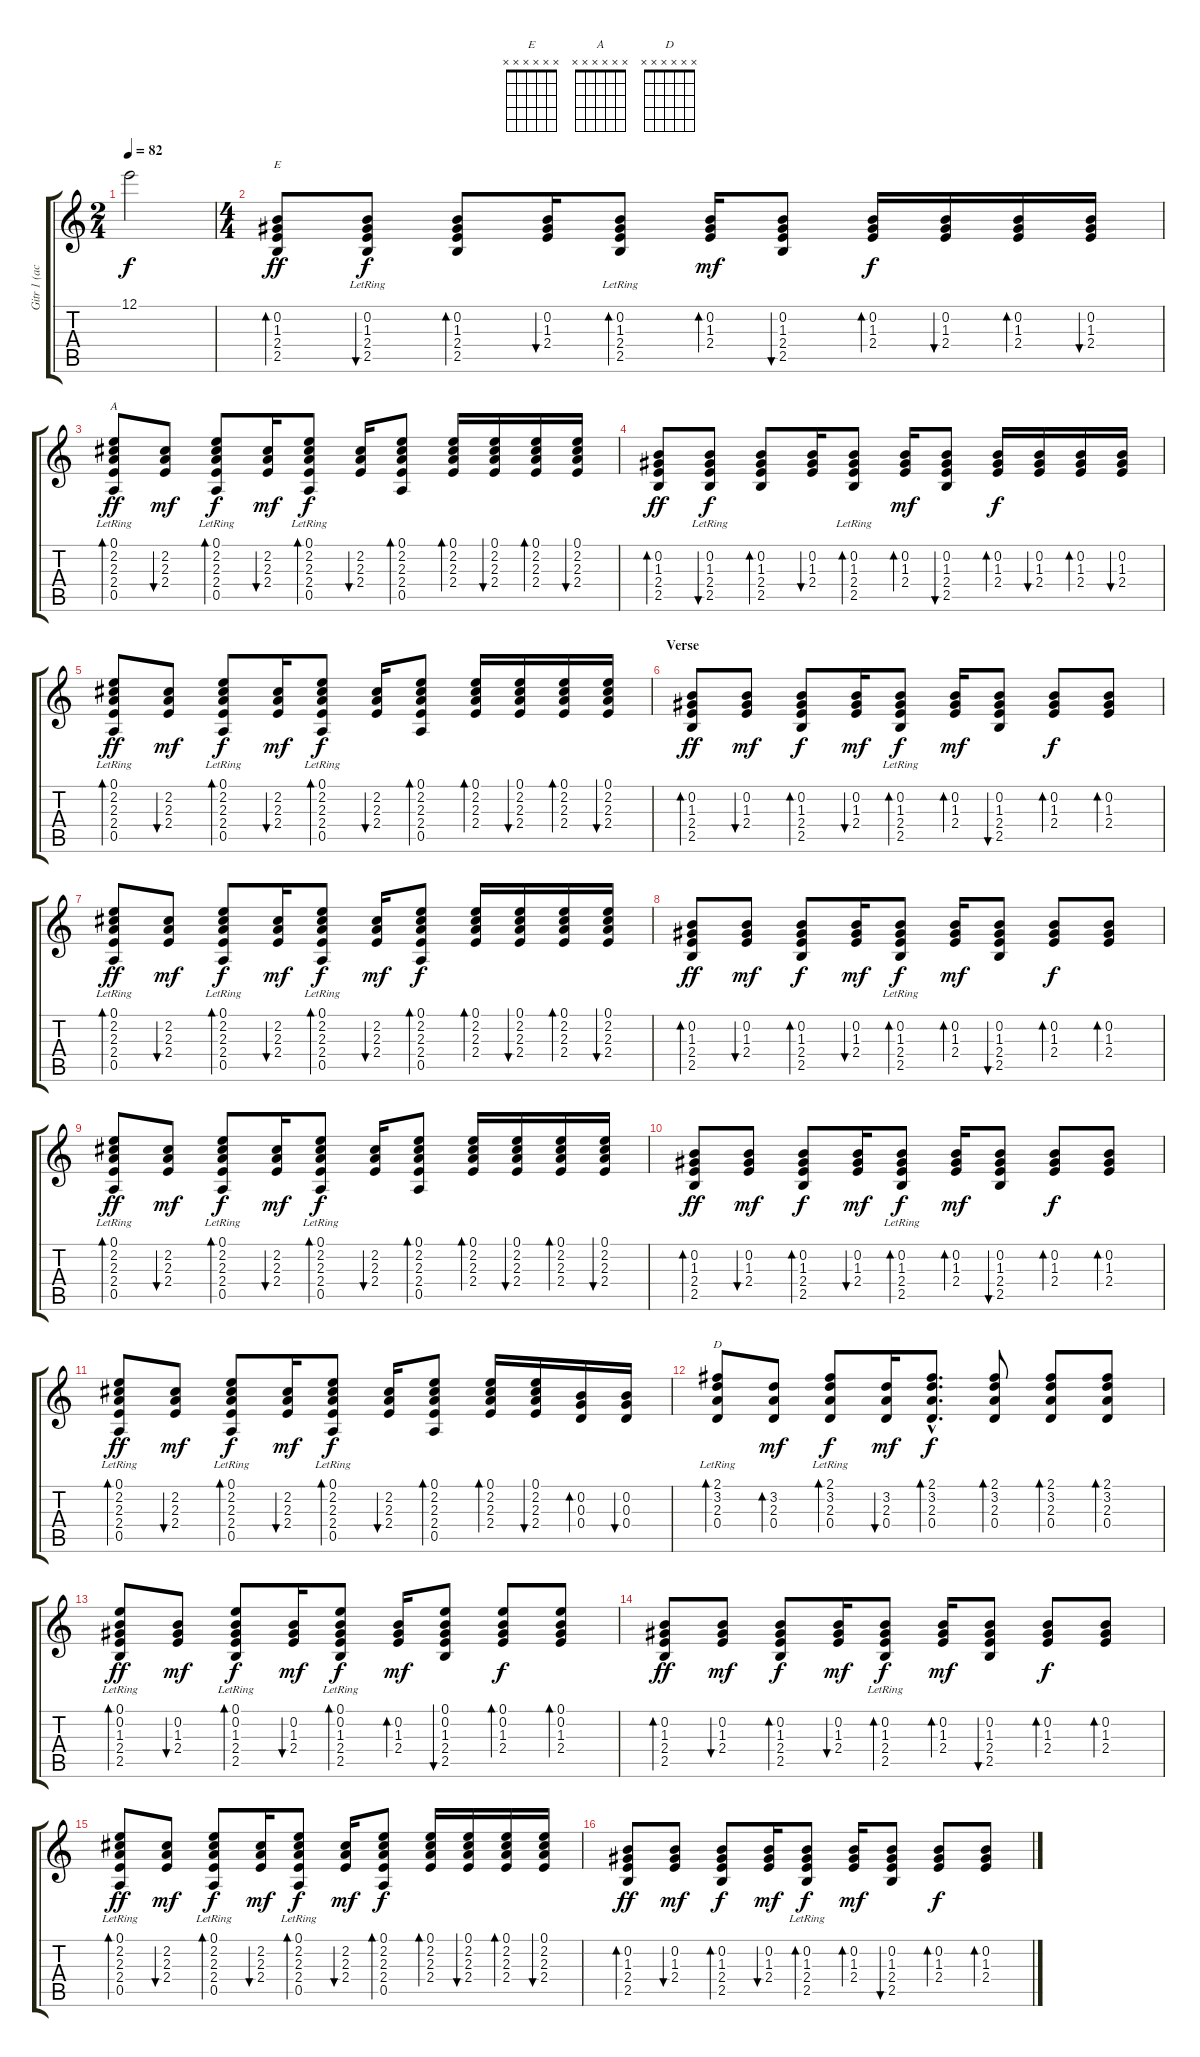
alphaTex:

\track ("Gitr 1 (acoustic)" "Gitr 1 (ac") {instrument acousticguitarsteel}
\staff {score tabs}
\tuning (E4 B3 G3 D3 A2 E2) {hide}
\chord ("E" x x x x x x)
\chord ("A" x x x x x x)
\chord ("D" x x x x x x)
\ts (2 4)
\tempo 82
\clef g2
\ks c
12.1{t}.2{dy f} |
\ts (4 4)
(0.2 1.3 2.4 2.5).8{bd 30 ch "E" dy ff instrument acousticguitarsteel} (0.2 1.3 2.4 2.5{lr}).8{bu 30 dy f} (0.2 1.3 2.4 2.5).8{bd 30} (0.2 1.3 2.4).16{bu 30} (0.2 1.3 2.4 2.5{lr}).8{bd 30} (0.2 1.3 2.4).16{bd 30 dy mf} (0.2 1.3 2.4 2.5).8{bu 30} (0.2 1.3 2.4).16{bd 60 dy f} (0.2 1.3 2.4).16{bu 30} (0.2 1.3 2.4).16{bd 60} (0.2 1.3 2.4).16{bu 30} |
(0.1{lr} 2.2{lr} 2.3 2.4 0.5{lr}).8{bd 30 ch "A" dy ff} (2.2 2.3 2.4).8{bu 30 dy mf} (0.1{lr} 2.2{lr} 2.3 2.4 0.5{lr}).8{bd 30 dy f} (2.2 2.3 2.4).16{bu 60 dy mf} (0.1{lr} 2.2 2.3 2.4 0.5{lr}).8{bd 30 dy f} (2.2 2.3 2.4).16{bu 30} (0.1 2.2 2.3 2.4 0.5).8{bd 30} (0.1 2.2 2.3 2.4).16{bd 30} (0.1 2.2 2.3 2.4).16{bu 30} (0.1 2.2 2.3 2.4).16{bd 30} (0.1 2.2 2.3 2.4).16{bu 30} |
(0.2 1.3 2.4 2.5).8{bd 30 dy ff} (0.2 1.3 2.4 2.5{lr}).8{bu 30 dy f} (0.2 1.3 2.4 2.5).8{bd 30} (0.2 1.3 2.4).16{bu 30} (0.2 1.3 2.4 2.5{lr}).8{bd 30} (0.2 1.3 2.4).16{bd 30 dy mf} (0.2 1.3 2.4 2.5).8{bu 30} (0.2 1.3 2.4).16{bd 60 dy f} (0.2 1.3 2.4).16{bu 30} (0.2 1.3 2.4).16{bd 60} (0.2 1.3 2.4).16{bu 30} |
(0.1{lr} 2.2{lr} 2.3 2.4 0.5{lr}).8{bd 30 dy ff} (2.2 2.3 2.4).8{bu 30 dy mf} (0.1{lr} 2.2{lr} 2.3 2.4 0.5{lr}).8{bd 30 dy f} (2.2 2.3 2.4).16{bu 60 dy mf} (0.1{lr} 2.2 2.3 2.4 0.5{lr}).8{bd 30 dy f} (2.2 2.3 2.4).16{bu 30} (0.1 2.2 2.3 2.4 0.5).8{bd 30} (0.1 2.2 2.3 2.4).16{bd 30} (0.1 2.2 2.3 2.4).16{bu 30} (0.1 2.2 2.3 2.4).16{bd 30} (0.1 2.2 2.3 2.4).16{bu 30} |
\section ("" "Verse")
(0.2 1.3 2.4 2.5).8{bd 30 dy ff} (0.2 1.3 2.4).8{bu 30 dy mf} (0.2 1.3 2.4 2.5).8{bd 30 dy f} (0.2 1.3 2.4).16{bu 30 dy mf} (0.2 1.3 2.4 2.5{lr}).8{bd 30 dy f} (0.2 1.3 2.4).16{bd 30 dy mf} (0.2 1.3 2.4 2.5).8{bu 30} (0.2 1.3 2.4).8{bd 60 dy f} (0.2 1.3 2.4).8{bd 60} |
(0.1{lr} 2.2{lr} 2.3 2.4 0.5{lr}).8{bd 30 dy ff} (2.2 2.3 2.4).8{bu 30 dy mf} (0.1{lr} 2.2{lr} 2.3 2.4 0.5{lr}).8{bd 30 dy f} (2.2 2.3 2.4).16{bu 60 dy mf} (0.1{lr} 2.2 2.3 2.4 0.5{lr}).8{bd 30 dy f} (2.2 2.3 2.4).16{bu 30 dy mf} (0.1 2.2 2.3 2.4 0.5).8{bd 30 dy f} (0.1 2.2 2.3 2.4).16{bd 30} (0.1 2.2 2.3 2.4).16{bu 30} (0.1 2.2 2.3 2.4).16{bd 30} (0.1 2.2 2.3 2.4).16{bu 30} |
(0.2 1.3 2.4 2.5).8{bd 30 dy ff} (0.2 1.3 2.4).8{bu 30 dy mf} (0.2 1.3 2.4 2.5).8{bd 30 dy f} (0.2 1.3 2.4).16{bu 30 dy mf} (0.2 1.3 2.4 2.5{lr}).8{bd 30 dy f} (0.2 1.3 2.4).16{bd 30 dy mf} (0.2 1.3 2.4 2.5).8{bu 30} (0.2 1.3 2.4).8{bd 60 dy f} (0.2 1.3 2.4).8{bd 60} |
(0.1{lr} 2.2{lr} 2.3 2.4 0.5{lr}).8{bd 30 dy ff} (2.2 2.3 2.4).8{bu 30 dy mf} (0.1{lr} 2.2{lr} 2.3 2.4 0.5{lr}).8{bd 30 dy f} (2.2 2.3 2.4).16{bu 60 dy mf} (0.1{lr} 2.2 2.3 2.4 0.5{lr}).8{bd 30 dy f} (2.2 2.3 2.4).16{bu 30} (0.1 2.2 2.3 2.4 0.5).8{bd 30} (0.1 2.2 2.3 2.4).16{bd 30} (0.1 2.2 2.3 2.4).16{bu 30} (0.1 2.2 2.3 2.4).16{bd 30} (0.1 2.2 2.3 2.4).16{bu 30} |
(0.2 1.3 2.4 2.5).8{bd 30 dy ff} (0.2 1.3 2.4).8{bu 30 dy mf} (0.2 1.3 2.4 2.5).8{bd 30 dy f} (0.2 1.3 2.4).16{bu 30 dy mf} (0.2 1.3 2.4 2.5{lr}).8{bd 30 dy f} (0.2 1.3 2.4).16{bd 30 dy mf} (0.2 1.3 2.4 2.5).8{bu 30} (0.2 1.3 2.4).8{bd 60 dy f} (0.2 1.3 2.4).8{bd 60} |
(0.1{lr} 2.2{lr} 2.3 2.4 0.5{lr}).8{bd 30 dy ff} (2.2 2.3 2.4).8{bu 30 dy mf} (0.1{lr} 2.2{lr} 2.3 2.4 0.5{lr}).8{bd 30 dy f} (2.2 2.3 2.4).16{bu 60 dy mf} (0.1{lr} 2.2 2.3 2.4 0.5{lr}).8{bd 30 dy f} (2.2 2.3 2.4).16{bu 30} (0.1 2.2 2.3 2.4 0.5).8{bd 30} (0.1 2.2 2.3 2.4).16{bd 30} (0.1 2.2 2.3 2.4).16{bu 30} (0.2 0.3 0.4).16{bd 30} (0.2 0.3 0.4).16{bu 30} |
(2.1{lr} 3.2 2.3 0.4).8{bd 30 ch "D"} (3.2 2.3 0.4).8{bd 30 dy mf} (2.1{lr} 3.2 2.3 0.4).8{bd 30 dy f} (3.2 2.3 0.4).16{bu 30 dy mf} (2.1{hac} 3.2{hac} 2.3{hac} 0.4{hac}).8{d bd 30 dy f} (2.1 3.2 2.3 0.4).8{bd 30} (2.1 3.2 2.3 0.4).8{bd 30} (2.1 3.2 2.3 0.4).8{bd 30} |
(0.1{lr} 0.2 1.3 2.4 2.5).8{bd 30 dy ff} (0.2 1.3 2.4).8{bu 30 dy mf} (0.1{lr} 0.2 1.3 2.4 2.5).8{bd 30 dy f} (0.2 1.3 2.4).16{bu 30 dy mf} (0.1{lr} 0.2 1.3 2.4 2.5{lr}).8{bd 30 dy f} (0.2 1.3 2.4).16{bd 30 dy mf} (0.1 0.2 1.3 2.4 2.5).8{bu 30} (0.1 0.2 1.3 2.4).8{bd 30 dy f} (0.1 0.2 1.3 2.4).8{bd 30} |
(0.2 1.3 2.4 2.5).8{bd 30 dy ff} (0.2 1.3 2.4).8{bu 30 dy mf} (0.2 1.3 2.4 2.5).8{bd 30 dy f} (0.2 1.3 2.4).16{bu 30 dy mf} (0.2 1.3 2.4 2.5{lr}).8{bd 30 dy f} (0.2 1.3 2.4).16{bd 30 dy mf} (0.2 1.3 2.4 2.5).8{bu 30} (0.2 1.3 2.4).8{bd 60 dy f} (0.2 1.3 2.4).8{bd 60} |
(0.1{lr} 2.2{lr} 2.3 2.4 0.5{lr}).8{bd 30 dy ff} (2.2 2.3 2.4).8{bu 30 dy mf} (0.1{lr} 2.2{lr} 2.3 2.4 0.5{lr}).8{bd 30 dy f} (2.2 2.3 2.4).16{bu 60 dy mf} (0.1{lr} 2.2 2.3 2.4 0.5{lr}).8{bd 30 dy f} (2.2 2.3 2.4).16{bu 30 dy mf} (0.1 2.2 2.3 2.4 0.5).8{bd 30 dy f} (0.1 2.2 2.3 2.4).16{bd 30} (0.1 2.2 2.3 2.4).16{bu 30} (0.1 2.2 2.3 2.4).16{bd 30} (0.1 2.2 2.3 2.4).16{bu 30} |
(0.2 1.3 2.4 2.5).8{bd 30 dy ff} (0.2 1.3 2.4).8{bu 30 dy mf} (0.2 1.3 2.4 2.5).8{bd 30 dy f} (0.2 1.3 2.4).16{bu 30 dy mf} (0.2 1.3 2.4 2.5{lr}).8{bd 30 dy f} (0.2 1.3 2.4).16{bd 30 dy mf} (0.2 1.3 2.4 2.5).8{bu 30} (0.2 1.3 2.4).8{bd 60 dy f} (0.2 1.3 2.4).8{bd 60}
